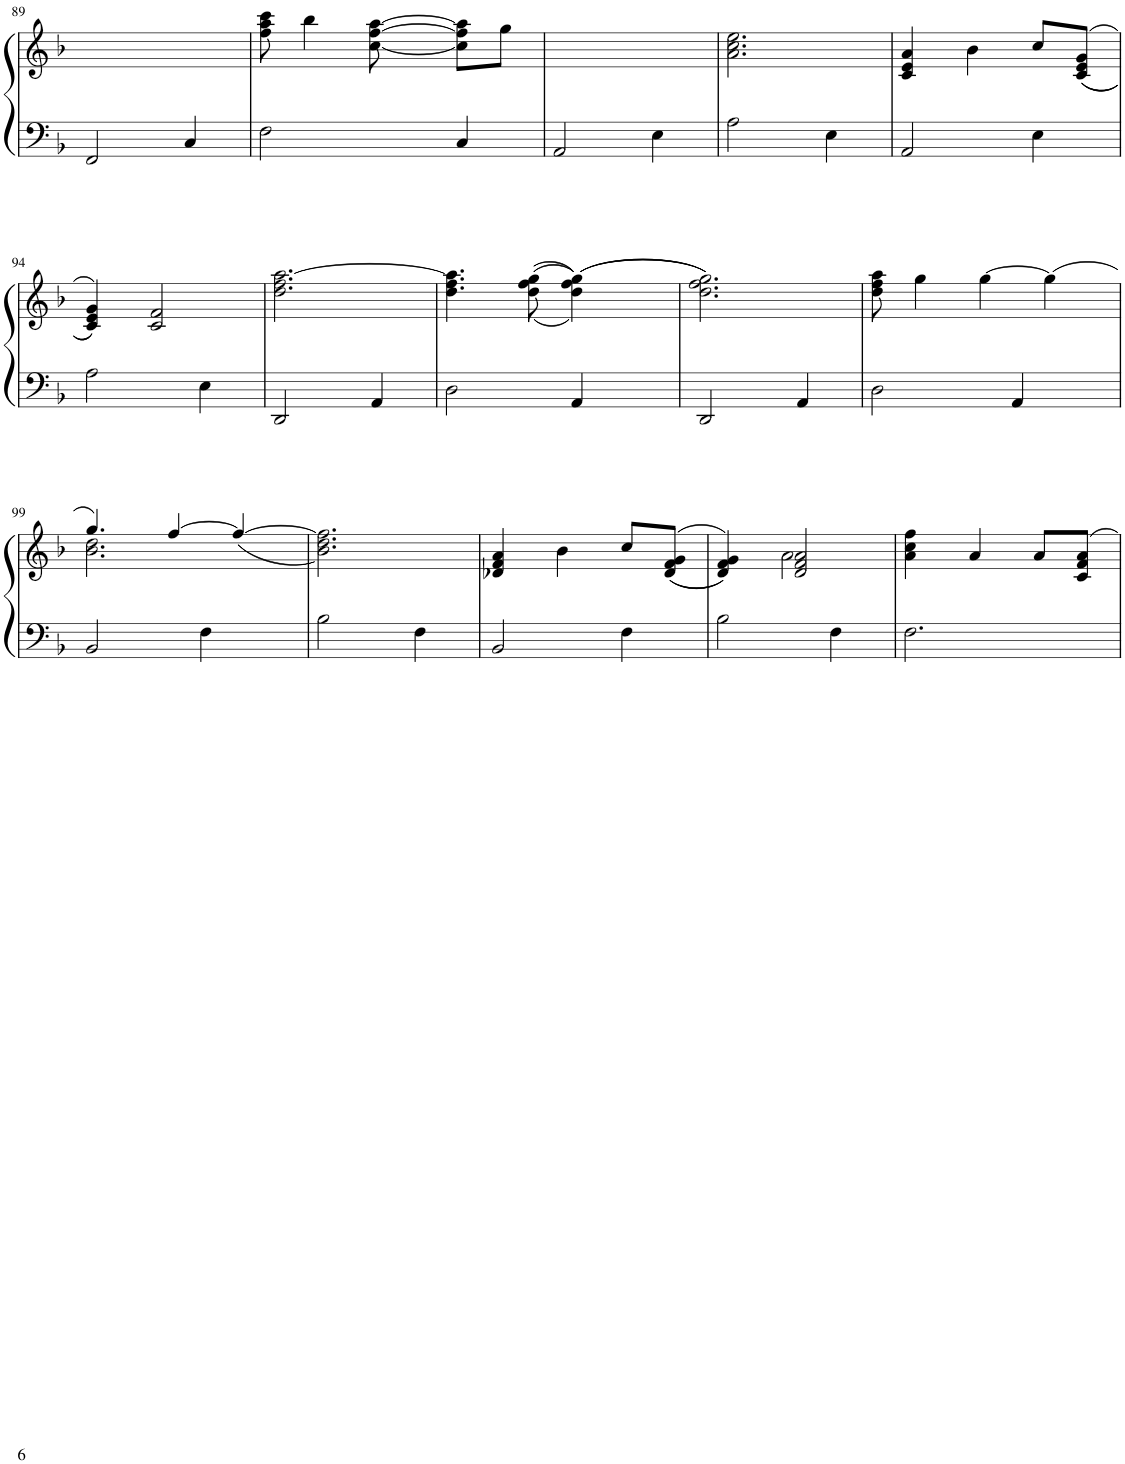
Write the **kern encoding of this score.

**kern	**kern
*part1	*part1
*staff2	*staff1
*I"Piano	*
*I'Pno	*
!!LO:PB:g=z
*clefF4	*clefG2
*k[b-]	*k[b-]
*M3/4	*M3/4
=89	=89
2FF/	2.ryy
4C/	.
=90	=90
2F\	8ff\ 8aa\ 8ccc\
.	4bb-\
.	[<8cc\ [>8ff\ [>8aa\
8ryy	8ryy
[8C/	8cc\] 8ff\] 8aa\]L
8ryy	8gg\J
=91	=91
2AA/	2.ryy
8C/]	.
4E\	.
.	8ryy
=92	=92
2A\	2.a\ 2.cc\ 2.ee\
4E\	.
=93	=93
2AA/	4c/ 4e/ 4a/
.	4b-\
4E\	8cc/L
.	(<(<(>8c/ 8e/ 8g/J
!!LO:LB:g=z
=94	=94
2A\	4c/ 4e/ 4g/)))
.	2c/ 2f/
4E\	.
=95	=95
2DD/	2.dd\ 2.ff\ [>2.aa\
4AA/	.
=96	=96
2D\	4.dd\ 4.ff\ 4.aa\]
.	(<(>(>8dd\ 8ff\ 8gg\
4AA/	(>(>4dd\ 4ff\ 4gg\)))
8ryy	8ryy
=97	=97
2DD/	2.dd\ 2.ff\ 2.gg\))
4AA/	.
=98	=98
2D\	8dd\ 8ff\ 8aa\
.	4gg\
.	[>4gg\
4AA/	.
.	(>8gg\_
8ryy	8ryy
!!LO:LB:g=z
=99	=99
*	*^
2BB-/	4.gg/)	2.b-\ 2.dd\
.	8gg\]	.
4F\	[>4ff/	.
8ryy	(<8ff/_	8ryy
*	*v	*v
=100	=100
2B-\	2.b-\ 2.dd\ 2.ff\])
4F\	.
8ryy	8ff/_
=101	=101
2BB-/	4d-X/ 4f/ 4a/
.	4b-\
4F\	8cc/L
.	(<(<(>8d-/ 8f/ 8g/J
=102	=102
*	*^
2B-\	4d/ 4f/ 4g/)))	4ryy
.	2d/ 2f/ 2a/	2a\
4F\	.	.
*	*v	*v
=103	=103
2.F\	4a\ 4cc\ 4ff\
.	4a/
.	8a/L
.	8c/ 8f/ 8a/J
=	=
*-	*-
